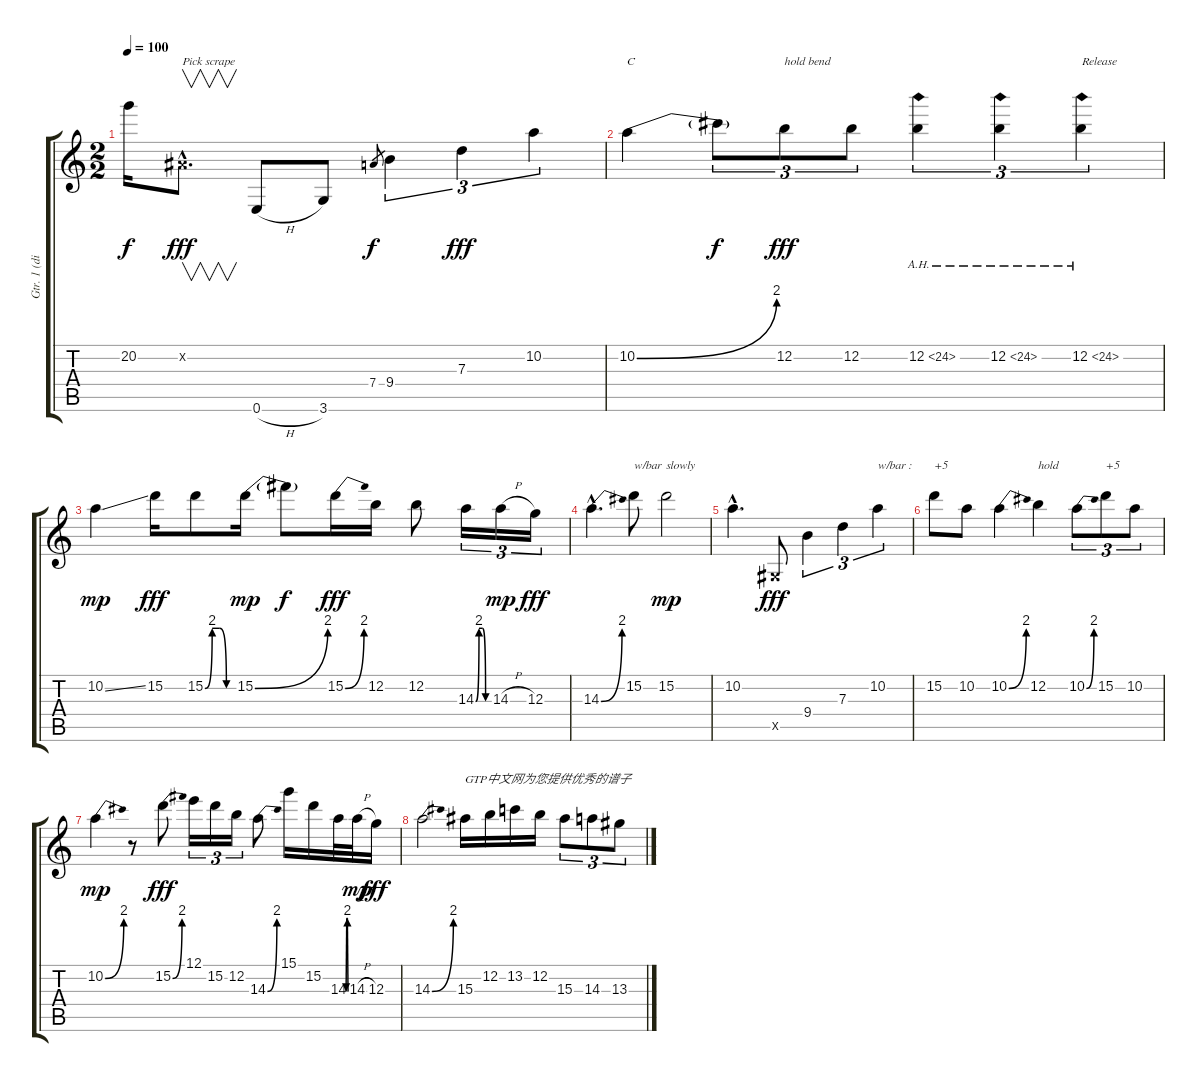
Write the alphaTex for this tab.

\track ("Gtr. 1 (disto.)" "Gtr. 1 (di") {instrument distortionguitar}
\staff {score tabs}
\tuning (E4 B3 G3 D3 A2 E2) {hide}
\ts (2 2)
\tempo 100
\clef g2
\ks c
20.2{t}.16{dy f} -1.2{hac x}.8{v d txt "Pick scrape" dy fff} 0.6{h}.8 3.6.8 7.4.8{gr dy f} 9.4.4{tu (3 2)} 7.3.4{tu (3 2) dy fff} 10.2.4{tu (3 2)} |
10.2{be (bend 0 0 60 8)}.4{txt "C"} 10.2{t}.8{tu (3 2) dy f} 12.2.8{tu (3 2) txt "hold bend" dy fff} 12.2.8{tu (3 2)} 12.2{ah 12}.4{tu (3 2)} 12.2{ah 12}.4{tu (3 2)} 12.2{ah 12}.4{tu (3 2) txt "Release"} |
10.2{ss}.4{dy mp} 15.2.16{dy fff} 15.2{be (custom 0 0 15 8 30 8 45 0 60 0)}.8 15.2{be (bend 0 0 60 8)}.16{dy mp} 15.2{t}.8{dy f} 15.2{be (bend 0 0 60 8)}.16{dy fff} 12.2.16 12.2.8 14.3{be (custom 0 0 15 8 30 8 45 0 60 0)}.16{tu (3 2)} 14.3{h}.16{tu (3 2) dy mp} 12.3.16{tu (3 2) dy fff} |
14.3{be (bend 0 0 60 8) hac}.4{d} 15.2.8{txt "w/bar"} 15.2.2{txt "slowly" dy mp} |
10.2{hac}.4{d} -1.5{x}.8{dy fff} 9.4.4{tu (3 2)} 7.3.4{tu (3 2)} 10.2.4{tu (3 2) txt "w/bar :"} |
15.2.8{txt "+5"} 10.2.8 10.2{be (bend 0 0 60 8)}.4 12.2.4{txt "hold "} 10.2{be (bend 0 0 60 8)}.8{tu (3 2)} 15.2.8{tu (3 2) txt "+5"} 10.2.8{tu (3 2)} |
10.2{be (bend 0 0 60 8)}.4{dy mp} r.8 15.2{be (bend 0 0 60 8)}.8{dy fff} 12.1.16{tu (3 2)} 15.2.16{tu (3 2)} 12.2.16{tu (3 2)} 14.3{be (bend 0 0 60 8)}.8 15.1.16 15.2.16 14.3{be (custom 0 0 15 8 30 8 45 0 60 0)}.32 14.3{h}.32{dy mp} 12.3.16{dy fff} |
14.3{be (bend 0 0 60 8)}.2 15.3.16{txt "GTP中文网为您提供优秀的谱子"} 12.2.16 13.2.16 12.2.16 15.3.8{tu (3 2)} 14.3.8{tu (3 2)} 13.3.8{tu (3 2)}
